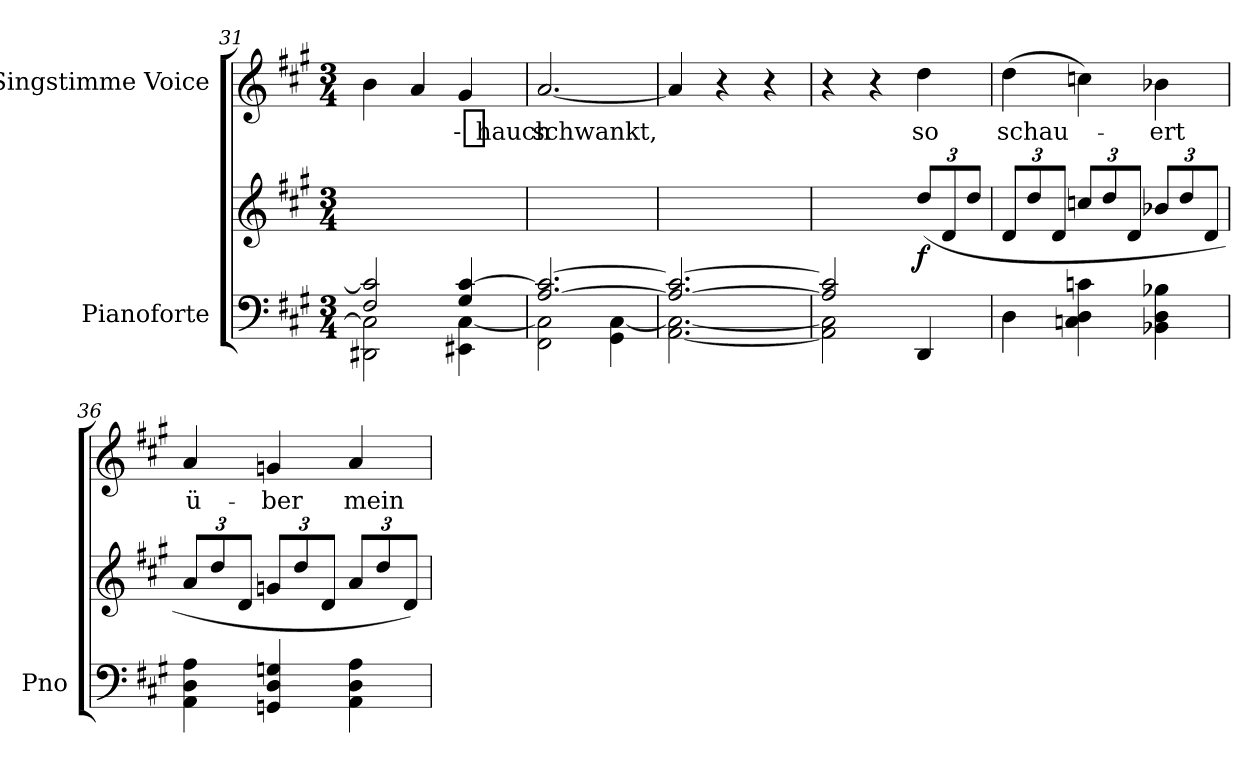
**kern	**kern	**dynam	**kern	**text
*part2	*part2	*part2	*part1	*part1
*staff3	*staff2	*staff2/3	*staff1	*staff1
*I"Pianoforte	*	*	*I"Singstimme Voice	*
*I'Pno	*	*	*	*
*clefF4	*clefG2	*	*clefG2	*
*k[f#c#g#]	*k[f#c#g#]	*	*k[f#c#g#]	*
*M3/4	*M3/4	*	*M3/4	*
=31	=31	=31	=31	=31
*^	*	*	*	*
2F#/ 2c#/]	2DD#X\ 2C#\]	2.ryy	.	4b\	.
.	.	.	.	4a/	.
!	!	!	!	!	!LO:LY:b
4G#/ [4c#/	4EE#X\ [4C#\	.	.	4g#/	-- hauch
!!LO:PB:g=z
=32	=32	=32	=32	=32	=32
!	!	!	!	!	!LO:LY:b
[2.A/ 2.c#/_	2FF#\ 2C#\]	2.ryy	.	[2.a/	schwankt,
.	4GG#\ [4C#\	.	.	.	.
=33	=33	=33	=33	=33	=33
2.A/_ 2.c#/_	[2.AA\ 2.C#\_	2.ryy	.	4a/]	.
.	.	.	.	4r	.
.	.	.	.	4r	.
=34	=34	=34	=34	=34	=34
2A/] 2c#/]	2AA\] 2C#\]	2ryy	.	4r	.
.	.	.	.	4r	.
*	*	*Xbrackettup	*	*	*
*	*	*	*	*MM122	*
!	!	!	!LO:DY:b	!	!LO:LY:b
4ryy	4DD/	(<12dd/L	f	4dd\	so
.	.	12d/	.	.	.
.	.	12dd/J	.	.	.
*v	*v	*	*	*	*
=35	=35	=35	=35	=35
!	!	!	!	!LO:LY:b
4D\	12d/L	.	(>4dd\	schau-
.	12dd/	.	.	.
.	12d/J	.	.	.
4Cn\ 4D\ 4cn\	12ccn/L	.	4ccn\)	.
.	12dd/	.	.	.
.	12d/J	.	.	.
!	!	!	!	!LO:LY:b
4BB-X\ 4D\ 4B-X\	12b-X/L	.	4b-X\	-ert
.	12dd/	.	.	.
.	12d/J	.	.	.
=36	=36	=36	=36	=36
!	!	!	!	!LO:LY:b
4AA\ 4D\ 4A\	12a/L	.	4a/	ü-
.	12dd/	.	.	.
.	12d/J	.	.	.
!	!	!	!	!LO:LY:b
4GGn/ 4D/ 4Gn/	12gn/L	.	4gn/	-ber
.	12dd/	.	.	.
.	12d/J	.	.	.
!	!	!	!	!LO:LY:b
4AA\ 4D\ 4A\	12a/L	.	4a/	mein
.	12dd/	.	.	.
.	12d/J)	.	.	.
=	=	=	=	=
*-	*-	*-	*-	*-
